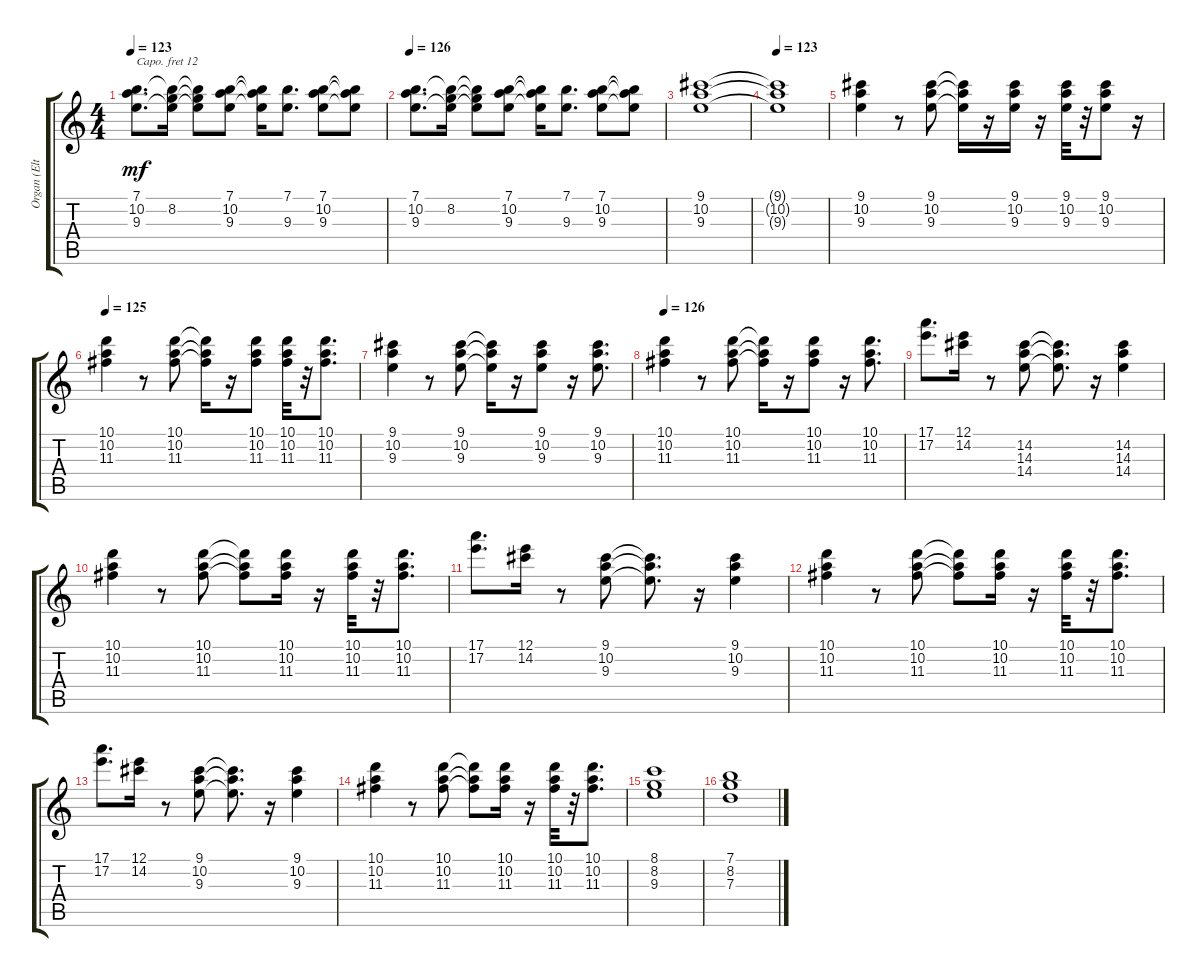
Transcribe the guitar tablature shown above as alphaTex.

\track ("Organ (Elton John)" "Organ (Elt") {instrument rockorgan}
\staff {score tabs}
\capo 12
\tuning (E4 B3 G3 D3 A2 E2) {hide}
\ts (4 4)
\tempo 123
\clef g2
\ks c
(7.1 10.2 9.3).8{d dy mf} (7.1{t} 8.2 9.3{t}).16 (7.1{t} 8.2{t} 9.3{t}).8 (7.1 10.2 9.3).8 (7.1{t} 10.2{t} 9.3{t}).16 (7.1 9.3).8{d} (7.1 10.2 9.3).8 (7.1{t} 10.2{t} 9.3{t}).8 |
\tempo 126
(7.1 10.2 9.3).8{d} (7.1{t} 8.2 9.3{t}).16 (7.1{t} 8.2{t} 9.3{t}).8 (7.1 10.2 9.3).8 (7.1{t} 10.2{t} 9.3{t}).16 (7.1 9.3).8{d} (7.1 10.2 9.3).8 (7.1{t} 10.2{t} 9.3{t}).8 |
(9.1 10.2 9.3).1 |
\tempo 123
(9.1{t} 10.2{t} 9.3{t}).1 |
(9.1 10.2 9.3).4 r.8 (9.1 10.2 9.3).8 (9.1{t} 10.2{t} 9.3{t}).16 r.16 (9.1 10.2 9.3).16 r.16 (9.1 10.2 9.3).32 r.32 (9.1 10.2 9.3).8 r.16 |
\tempo 125
(10.1 10.2 11.3).4 r.8 (10.1 10.2 11.3).8 (10.1{t} 10.2{t} 11.3{t}).16 r.16 (10.1 10.2 11.3).8 (10.1 10.2 11.3).32 r.32 (10.1 10.2 11.3).8{d} |
(9.1 10.2 9.3).4 r.8 (9.1 10.2 9.3).8 (9.1{t} 10.2{t} 9.3{t}).16 r.16 (9.1 10.2 9.3).8 r.16 (9.1 10.2 9.3).8{d} |
\tempo 126
(10.1 10.2 11.3).4 r.8 (10.1 10.2 11.3).8 (10.1{t} 10.2{t} 11.3{t}).16 r.16 (10.1 10.2 11.3).8 r.16 (10.1 10.2 11.3).8{d} |
(17.1 17.2).8{d} (12.1 14.2).16 r.8 (14.2 14.3 14.4).8 (14.2{t} 14.3{t} 14.4{t}).8{d} r.16 (14.2 14.3 14.4).4 |
(10.1 10.2 11.3).4 r.8 (10.1 10.2 11.3).8 (10.1{t} 10.2{t} 11.3{t}).8 (10.1 10.2 11.3).16 r.16 (10.1 10.2 11.3).32 r.32 (10.1 10.2 11.3).8{d} |
(17.1 17.2).8{d} (12.1 14.2).16 r.8 (9.1 10.2 9.3).8 (9.1{t} 10.2{t} 9.3{t}).8{d} r.16 (9.1 10.2 9.3).4 |
(10.1 10.2 11.3).4 r.8 (10.1 10.2 11.3).8 (10.1{t} 10.2{t} 11.3{t}).8 (10.1 10.2 11.3).16 r.16 (10.1 10.2 11.3).32 r.32 (10.1 10.2 11.3).8{d} |
(17.1 17.2).8{d} (12.1 14.2).16 r.8 (9.1 10.2 9.3).8 (9.1{t} 10.2{t} 9.3{t}).8{d} r.16 (9.1 10.2 9.3).4 |
(10.1 10.2 11.3).4 r.8 (10.1 10.2 11.3).8 (10.1{t} 10.2{t} 11.3{t}).8 (10.1 10.2 11.3).16 r.16 (10.1 10.2 11.3).32 r.32 (10.1 10.2 11.3).8{d} |
(8.1 8.2 9.3).1 |
(7.1 8.2 7.3).1
